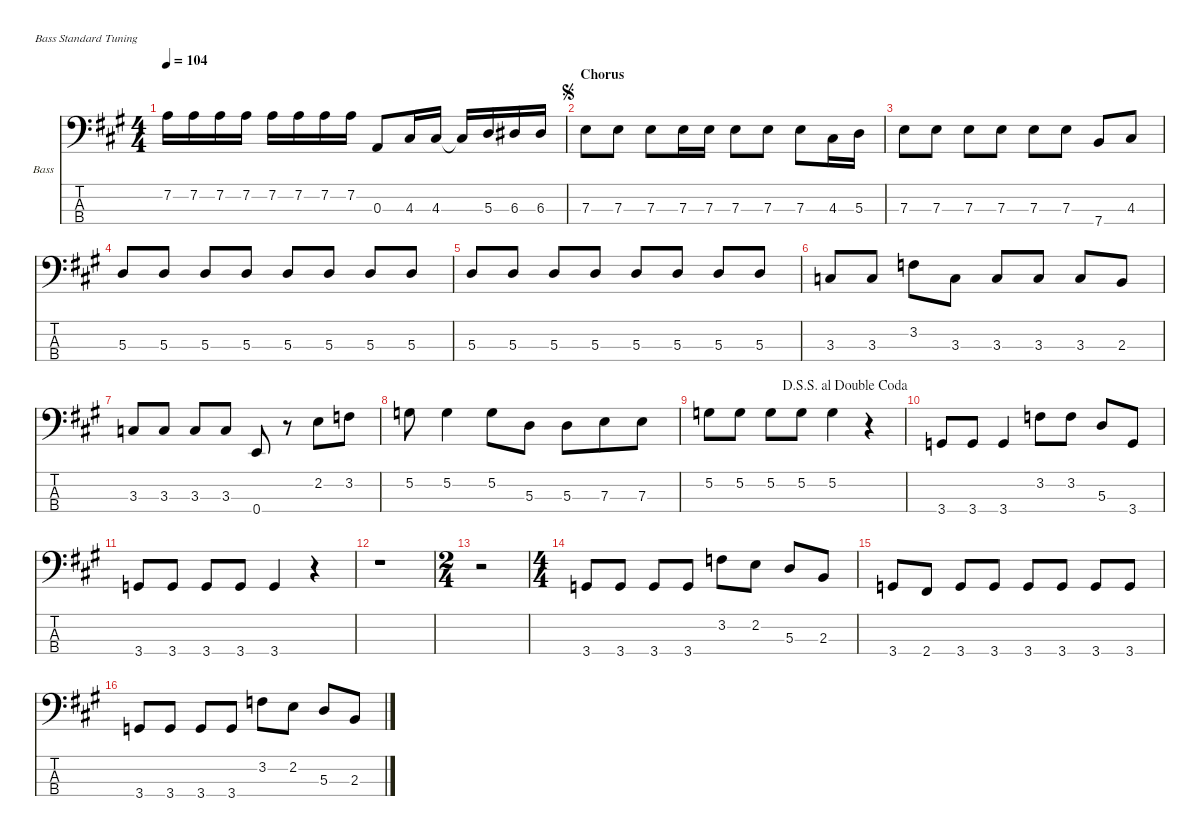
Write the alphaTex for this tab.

\defaultSystemsLayout 1
\hideDynamics
\bracketExtendMode nobrackets
\firstSystemTrackNameOrientation horizontal
\otherSystemsTrackNameOrientation horizontal
\track ("Electric Bass" "Bass") {instrument electricbassfinger}
\staff {score tabs}
\tuning (G2 D2 A1 E1)
\ts (4 4)
\tempo 104
\clef f4
\ks a
7.2{acc forcenatural}.16{dy f beam Down} 7.2{acc forcenatural}.16{beam Down} 7.2{acc forcenatural}.16{beam Down} 7.2{acc forcenatural}.16{beam Down} 7.2{acc forcenatural}.16{beam Down} 7.2{acc forcenatural}.16{beam Down} 7.2{acc forcenatural}.16{beam Down} 7.2{acc forcenatural}.16{beam Down} 0.3{acc forcenatural}.8{beam Up} 4.3{acc #}.16{beam Up} 4.3{acc #}.16{beam Up} 4.3{t acc #}.16{beam Up} 5.3{acc forcenatural}.16{beam Up} 6.3{acc #}.16{beam Up} 6.3{acc #}.16{beam Up} |
\section ("" "Chorus")
\jump segno
7.3{acc forcenatural}.8{beam Down} 7.3{acc forcenatural}.8{beam Down} 7.3{acc forcenatural}.8{beam Down} 7.3{acc forcenatural}.16{beam Down} 7.3{acc forcenatural}.16{beam Down} 7.3{acc forcenatural}.8{beam Down} 7.3{acc forcenatural}.8{beam Down} 7.3{acc forcenatural}.8{beam Down} 4.3{acc #}.16{beam Down} 5.3{acc forcenatural}.16{beam Down} |
7.3{acc forcenatural}.8{beam Down} 7.3{acc forcenatural}.8{beam Down} 7.3{acc forcenatural}.8{beam Down} 7.3{acc forcenatural}.8{beam Down} 7.3{acc forcenatural}.8{beam Down} 7.3{acc forcenatural}.8{beam Down} 7.4{acc forcenatural}.8{beam Up} 4.3{acc #}.8{beam Up} |
5.3{acc forcenatural}.8{beam Up} 5.3{acc forcenatural}.8{beam Up} 5.3{acc forcenatural}.8{beam Up} 5.3{acc forcenatural}.8{beam Up} 5.3{acc forcenatural}.8{beam Up} 5.3{acc forcenatural}.8{beam Up} 5.3{acc forcenatural}.8{beam Up} 5.3{acc forcenatural}.8{beam Up} |
5.3{acc forcenatural}.8{beam Up} 5.3{acc forcenatural}.8{beam Up} 5.3{acc forcenatural}.8{beam Up} 5.3{acc forcenatural}.8{beam Up} 5.3{acc forcenatural}.8{beam Up} 5.3{acc forcenatural}.8{beam Up} 5.3{acc forcenatural}.8{beam Up} 5.3{acc forcenatural}.8{beam Up} |
3.3{acc forcenatural}.8{beam Up} 3.3{acc forcenatural}.8{beam Up} 3.2{acc forcenatural}.8{beam Down} 3.3{acc forcenatural}.8{beam Down} 3.3{acc forcenatural}.8{beam Up} 3.3{acc forcenatural}.8{beam Up} 3.3{acc forcenatural}.8{beam Up} 2.3{acc forcenatural}.8{beam Up} |
3.3{acc forcenatural}.8{beam Up} 3.3{acc forcenatural}.8{beam Up} 3.3{acc forcenatural}.8{beam Up} 3.3{acc forcenatural}.8{beam Up} 0.4{acc forcenatural}.8{beam Up} r.8{beam Up} 2.2{acc forcenatural}.8{beam Down beam merge} 3.2{acc forcenatural}.8{beam Down} |
5.2{acc forcenatural}.8{beam Down} 5.2{acc forcenatural}.4{beam Down} 5.2{acc forcenatural}.8{beam Down beam merge} 5.3{acc forcenatural}.8{beam Down beam split} 5.3{acc forcenatural}.8{beam Down beam merge} 7.3{acc forcenatural}.8{beam Down} 7.3{acc forcenatural}.8{beam Down} |
\jump dalsegnosegnoaldoublecoda
5.2{acc forcenatural}.8{beam Down} 5.2{acc forcenatural}.8{beam Down} 5.2{acc forcenatural}.8{beam Down} 5.2{acc forcenatural}.8{beam Down} 5.2{acc forcenatural}.4{beam Down} r.4{beam Down} |
3.4{acc forcenatural}.8{beam Up} 3.4{acc forcenatural}.8{beam Up} 3.4{acc forcenatural}.4{beam Up} 3.2{acc forcenatural}.8{beam Down} 3.2{acc forcenatural}.8{beam Down} 5.3{acc forcenatural}.8{beam Up} 3.4{acc forcenatural}.8{beam Up} |
3.4{acc forcenatural}.8{beam Up} 3.4{acc forcenatural}.8{beam Up} 3.4{acc forcenatural}.8{beam Up} 3.4{acc forcenatural}.8{beam Up} 3.4{acc forcenatural}.4{beam Up} r.4{beam Up} |
r.1{beam Down} |
\ts (2 4)
\beaming (8 2 2)
r.2{beam Down} |
\ts (4 4)
\beaming (8 2 2 2 2)
3.4{acc forcenatural}.8{beam Up} 3.4{acc forcenatural}.8{beam Up} 3.4{acc forcenatural}.8{beam Up} 3.4{acc forcenatural}.8{beam Up} 3.2{acc forcenatural}.8{beam Down} 2.2{acc forcenatural}.8{beam Down} 5.3{acc forcenatural}.8{beam Up} 2.3{acc forcenatural}.8{beam Up} |
3.4{acc forcenatural}.8{beam Up} 2.4{acc #}.8{beam Up} 3.4{acc forcenatural}.8{beam Up} 3.4{acc forcenatural}.8{beam Up} 3.4{acc forcenatural}.8{beam Up} 3.4{acc forcenatural}.8{beam Up} 3.4{acc forcenatural}.8{beam Up} 3.4{acc forcenatural}.8{beam Up} |
3.4{acc forcenatural}.8{beam Up} 3.4{acc forcenatural}.8{beam Up} 3.4{acc forcenatural}.8{beam Up} 3.4{acc forcenatural}.8{beam Up} 3.2{acc forcenatural}.8{beam Down} 2.2{acc forcenatural}.8{beam Down} 5.3{acc forcenatural}.8{beam Up} 2.3{acc forcenatural}.8{beam Up}
